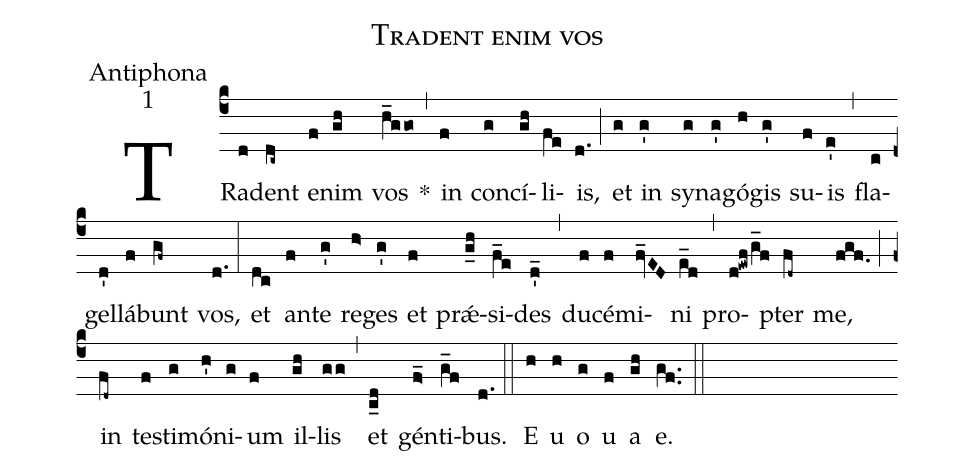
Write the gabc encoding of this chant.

name:Tradent enim vos;
office-part:Antiphona;
mode:1;
%%
(c4) TRa(d)dent(dc~) e(f)nim(gh) vos(h_ggo) *(,) in(f) con(g)cí(gh)li(fe)is,(d.) (;) et(g) in(g') sy(g)na(g')gó(h)gis(g') su(f)is(e') (,) fla(c)gel(d')lá(f)bunt(gf~) vos,(d.) (:) et(dc) an(f)te(g') re(h>)ges(g') et(f) prǽ(g_h)si(f_e)des(d'_) (,) du(f)cé(f)mi(fv_ED)ni(e_d) (,) pro(d!ewf/g_f)pter(fd~) me,(fgf.) (;) in(fd~) te(f)sti(g)mó(h')ni(g)um(f) il(gh)lis(gg) (,) et(c_d) gén(f>_)ti(g_f)bus.(d.) (::) E(h) u(h) o(g) u(f) a(gh) e.(gf..) (::)
